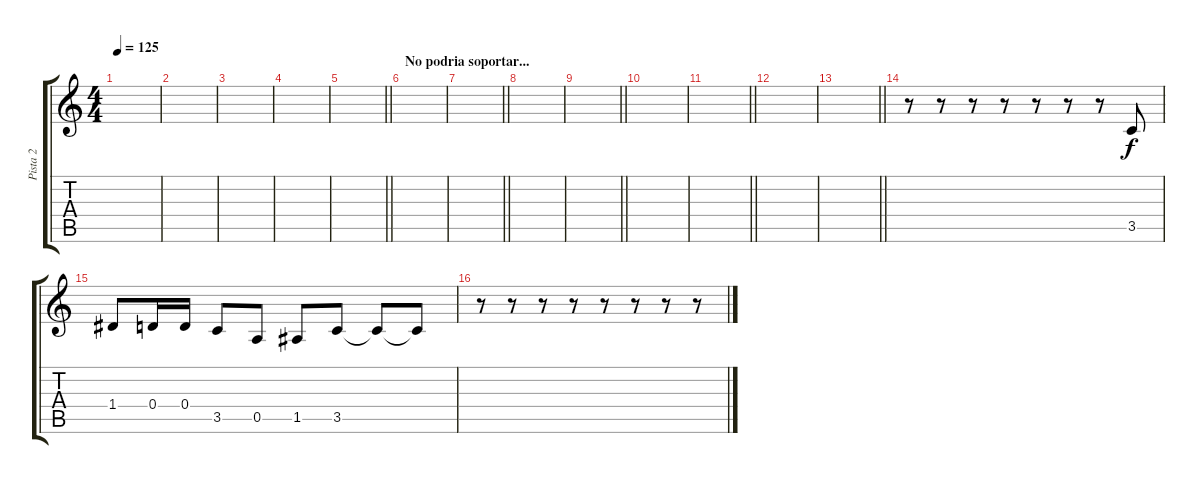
\track ("Pista 2" "Pista 2") {instrument electricguitarclean}
\staff {score tabs}
\tuning (E4 B3 G3 D3 A2 E2) {hide}
\ts (4 4)
\tempo 125
\clef g2
\ks c
|
|
|
|
\barLineRight lightlight
|
\section ("" "No podria soportar...")
|
\barLineRight lightlight
|
|
\barLineRight lightlight
|
|
\barLineRight lightlight
|
|
\barLineRight lightlight
|
r.8 r.8 r.8 r.8 r.8 r.8 r.8 3.5.8 |
1.4.8 0.4.16 0.4.16 3.5.8 0.5.8 1.5.8 3.5.8 3.5{t}.8 3.5{t}.8 |
r.8 r.8 r.8 r.8 r.8 r.8 r.8 r.8
